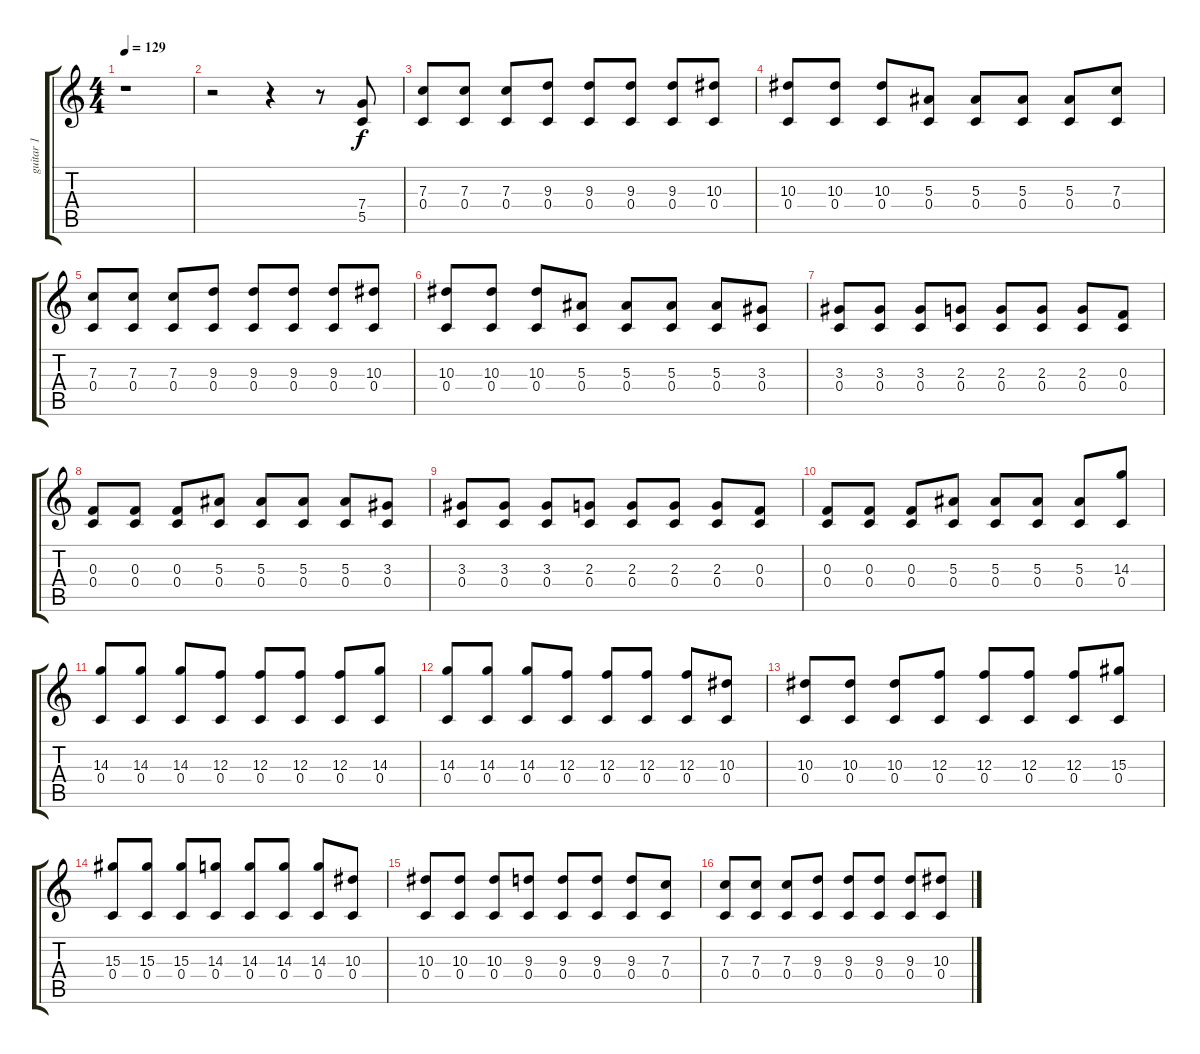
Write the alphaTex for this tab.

\track ("guitar 1" "guitar 1") {instrument overdrivenguitar}
\staff {score tabs}
\tuning (D4 A3 F3 C3 G2 D2) {hide}
\ts (4 4)
\tempo 129
\clef g2
\ks c
r.1{dy f} |
r.2 r.4 r.8 (7.4 5.5).8 |
(7.3 0.4).8 (7.3 0.4).8 (7.3 0.4).8 (9.3 0.4).8 (9.3 0.4).8 (9.3 0.4).8 (9.3 0.4).8 (10.3 0.4).8 |
(10.3 0.4).8 (10.3 0.4).8 (10.3 0.4).8 (5.3 0.4).8 (5.3 0.4).8 (5.3 0.4).8 (5.3 0.4).8 (7.3 0.4).8 |
(7.3 0.4).8 (7.3 0.4).8 (7.3 0.4).8 (9.3 0.4).8 (9.3 0.4).8 (9.3 0.4).8 (9.3 0.4).8 (10.3 0.4).8 |
(10.3 0.4).8 (10.3 0.4).8 (10.3 0.4).8 (5.3 0.4).8 (5.3 0.4).8 (5.3 0.4).8 (5.3 0.4).8 (3.3 0.4).8 |
(3.3 0.4).8 (3.3 0.4).8 (3.3 0.4).8 (2.3 0.4).8 (2.3 0.4).8 (2.3 0.4).8 (2.3 0.4).8 (0.3 0.4).8 |
(0.3 0.4).8 (0.3 0.4).8 (0.3 0.4).8 (5.3 0.4).8 (5.3 0.4).8 (5.3 0.4).8 (5.3 0.4).8 (3.3 0.4).8 |
(3.3 0.4).8 (3.3 0.4).8 (3.3 0.4).8 (2.3 0.4).8 (2.3 0.4).8 (2.3 0.4).8 (2.3 0.4).8 (0.3 0.4).8 |
(0.3 0.4).8 (0.3 0.4).8 (0.3 0.4).8 (5.3 0.4).8 (5.3 0.4).8 (5.3 0.4).8 (5.3 0.4).8 (14.3 0.4).8 |
(14.3 0.4).8 (14.3 0.4).8 (14.3 0.4).8 (12.3 0.4).8 (12.3 0.4).8 (12.3 0.4).8 (12.3 0.4).8 (14.3 0.4).8 |
(14.3 0.4).8 (14.3 0.4).8 (14.3 0.4).8 (12.3 0.4).8 (12.3 0.4).8 (12.3 0.4).8 (12.3 0.4).8 (10.3 0.4).8 |
(10.3 0.4).8 (10.3 0.4).8 (10.3 0.4).8 (12.3 0.4).8 (12.3 0.4).8 (12.3 0.4).8 (12.3 0.4).8 (15.3 0.4).8 |
(15.3 0.4).8 (15.3 0.4).8 (15.3 0.4).8 (14.3 0.4).8 (14.3 0.4).8 (14.3 0.4).8 (14.3 0.4).8 (10.3 0.4).8 |
(10.3 0.4).8 (10.3 0.4).8 (10.3 0.4).8 (9.3 0.4).8 (9.3 0.4).8 (9.3 0.4).8 (9.3 0.4).8 (7.3 0.4).8 |
(7.3 0.4).8 (7.3 0.4).8 (7.3 0.4).8 (9.3 0.4).8 (9.3 0.4).8 (9.3 0.4).8 (9.3 0.4).8 (10.3 0.4).8
